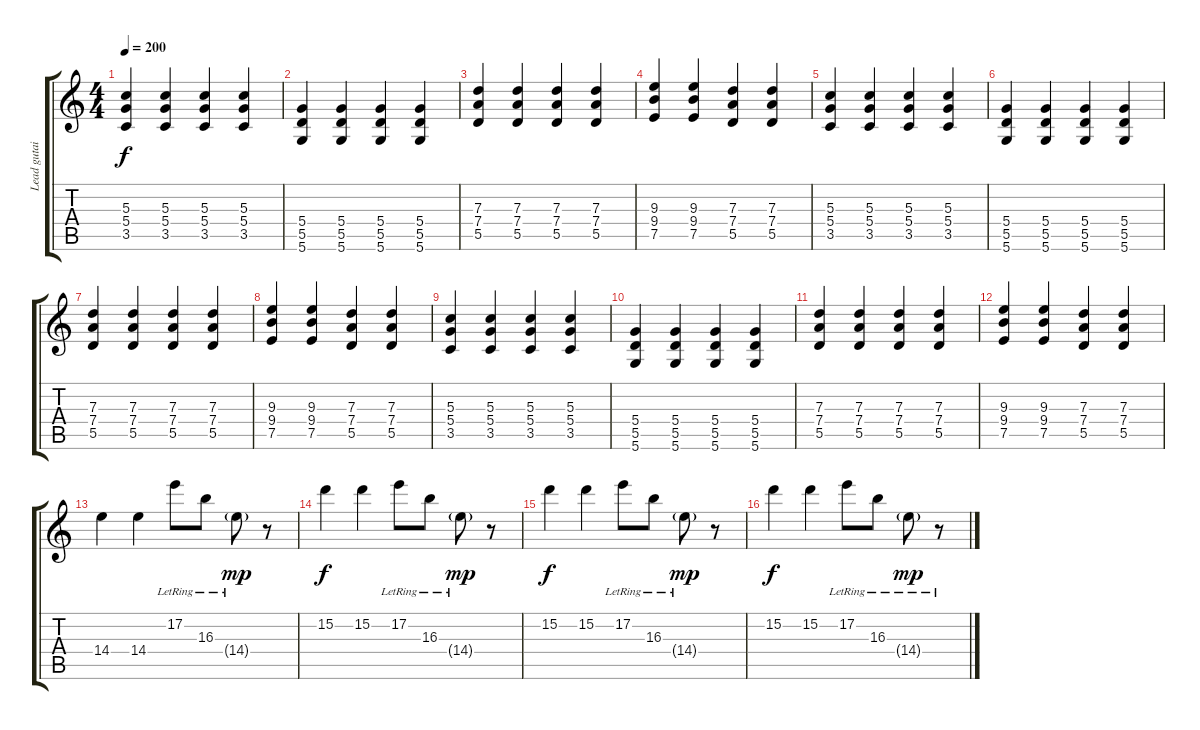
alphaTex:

\track ("Lead gutair" "Lead gutai") {instrument overdrivenguitar}
\staff {score tabs}
\tuning (E4 B3 G3 D3 A2 D2) {hide}
\ts (4 4)
\tempo 200
\clef g2
\ks c
(5.3 5.4 3.5).4{dy f} (5.3 5.4 3.5).4 (5.3 5.4 3.5).4 (5.3 5.4 3.5).4 |
(5.4 5.5 5.6).4 (5.4 5.5 5.6).4 (5.4 5.5 5.6).4 (5.4 5.5 5.6).4 |
(7.3 7.4 5.5).4 (7.3 7.4 5.5).4 (7.3 7.4 5.5).4 (7.3 7.4 5.5).4 |
(9.3 9.4 7.5).4 (9.3 9.4 7.5).4 (7.3 7.4 5.5).4 (7.3 7.4 5.5).4 |
(5.3 5.4 3.5).4 (5.3 5.4 3.5).4 (5.3 5.4 3.5).4 (5.3 5.4 3.5).4 |
(5.4 5.5 5.6).4 (5.4 5.5 5.6).4 (5.4 5.5 5.6).4 (5.4 5.5 5.6).4 |
(7.3 7.4 5.5).4 (7.3 7.4 5.5).4 (7.3 7.4 5.5).4 (7.3 7.4 5.5).4 |
(9.3 9.4 7.5).4 (9.3 9.4 7.5).4 (7.3 7.4 5.5).4 (7.3 7.4 5.5).4 |
(5.3 5.4 3.5).4 (5.3 5.4 3.5).4 (5.3 5.4 3.5).4 (5.3 5.4 3.5).4 |
(5.4 5.5 5.6).4 (5.4 5.5 5.6).4 (5.4 5.5 5.6).4 (5.4 5.5 5.6).4 |
(7.3 7.4 5.5).4 (7.3 7.4 5.5).4 (7.3 7.4 5.5).4 (7.3 7.4 5.5).4 |
(9.3 9.4 7.5).4 (9.3 9.4 7.5).4 (7.3 7.4 5.5).4 (7.3 7.4 5.5).4 |
14.4.4 14.4.4 17.2{lr}.8 16.3{lr}.8 14.4{g lr}.8{dy mp} r.8 |
15.2.4{dy f} 15.2.4 17.2{lr}.8 16.3{lr}.8 14.4{g lr}.8{dy mp} r.8 |
15.2.4{dy f} 15.2.4 17.2{lr}.8 16.3{lr}.8 14.4{g lr}.8{dy mp} r.8 |
15.2.4{dy f} 15.2.4 17.2{lr}.8 16.3{lr}.8 14.4{g lr}.8{dy mp} r.8
